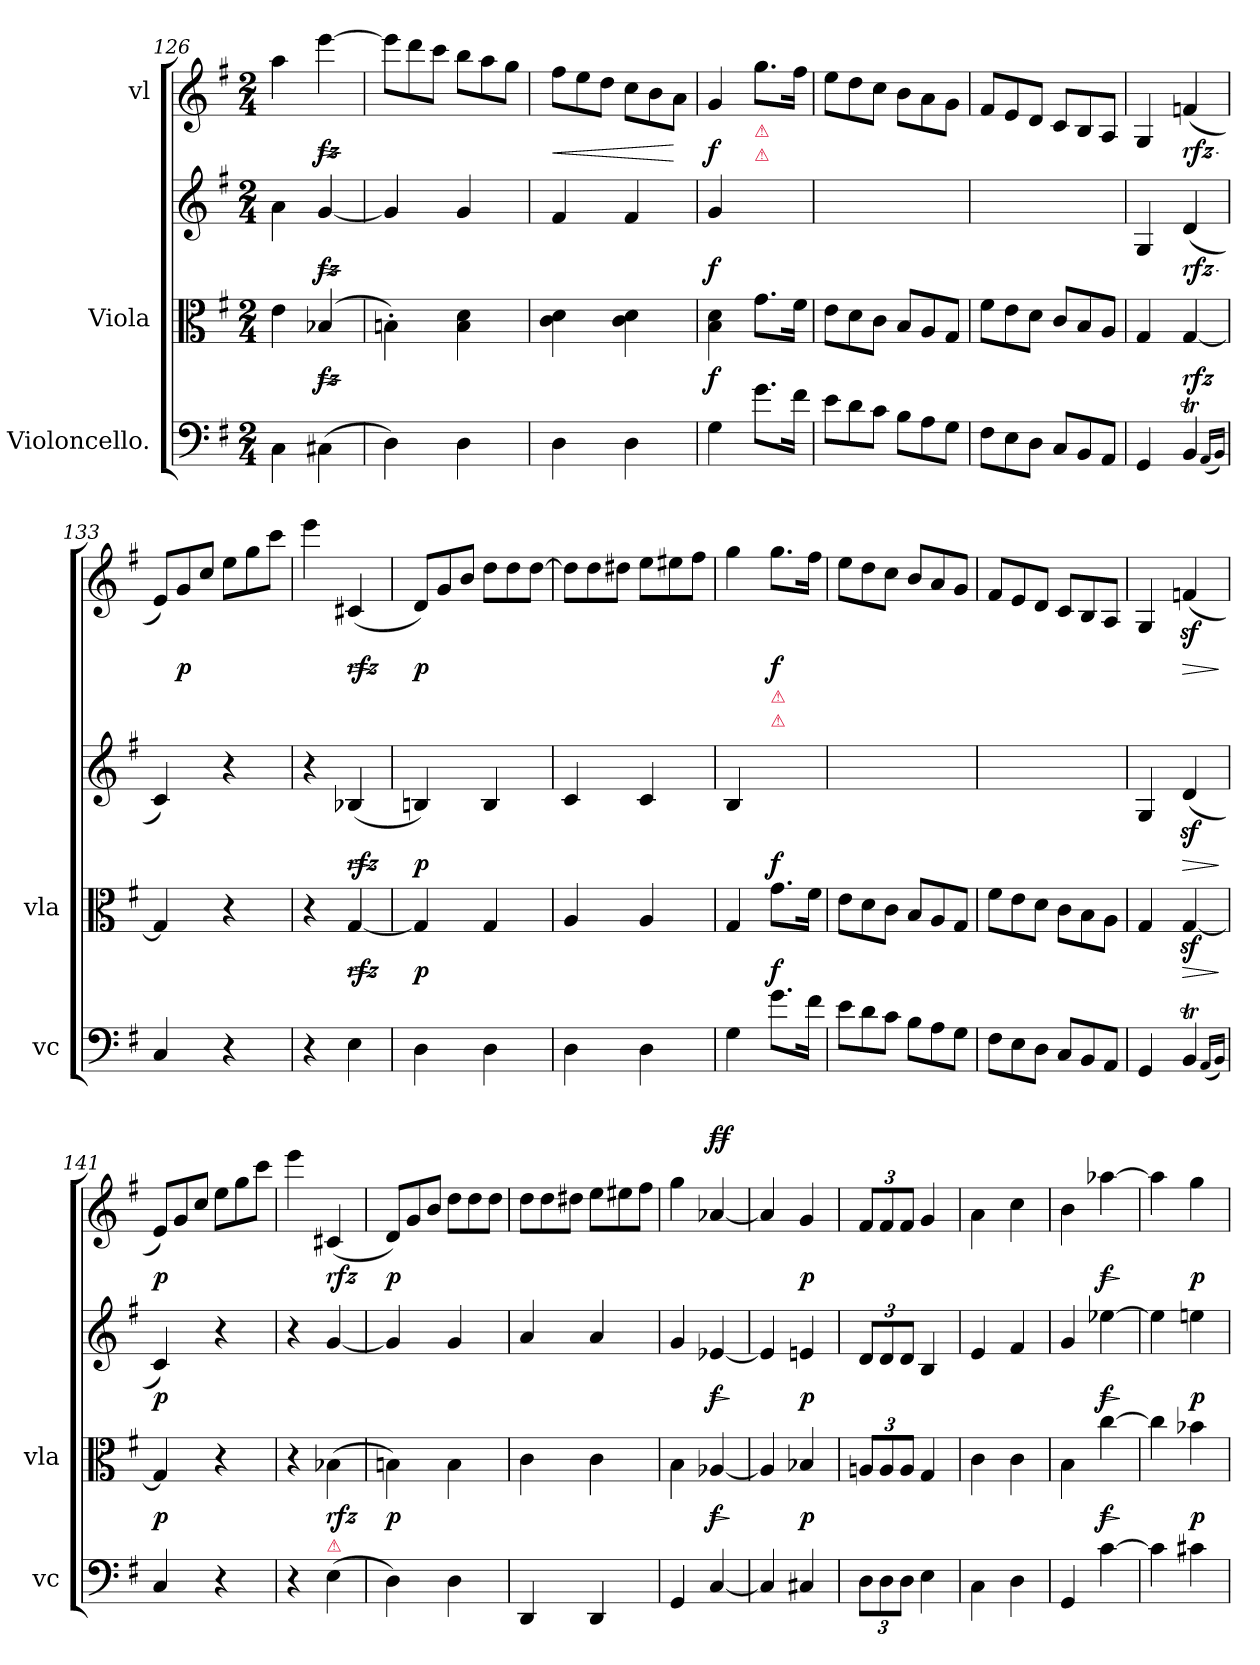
**kern	**kern	**dynam	**kern	**dynam	**kern	**dynam
*part4	*part3	*part3	*part2	*part2	*part1	*part1
*staff4	*staff3	*staff3	*staff2	*staff2	*staff1	*staff1
*I"Violoncello.	*I"Viola	*	*	*	*I"vl	*
*I'vc	*I'vla	*	*	*	*	*
*clefF4	*clefC3	*	*clefG2	*	*clefG2	*
*k[f#]	*k[f#]	*	*k[f#]	*	*k[f#]	*
*M2/4	*M2/4	*	*M2/4	*	*M2/4	*
=126	=126	=126	=126	=126	=126	=126
4C\	4e\	.	4a\	.	4aa\	.
!	!	!LO:HP:b	!	!LO:HP:b	!	!LO:HP:b
(4C#X\	(<4B-X/	> fz	[4g/	> fz	[4eee\	> fz
.	.	]	.	]	.	]
=127	=127	=127	=127	=127	=127	=127
*	*	*	*	*	*Xtuplet	*
4D\)	4Bn'\)	.	4g/]	.	12eee\L]	.
.	.	.	.	.	12ddd\	.
.	.	.	.	.	12ccc\J	.
4D\	4B\ 4d\	.	4g/	.	12bb\L	.
.	.	.	.	.	12aa\	.
.	.	.	.	.	12gg\J	.
=128	=128	=128	=128	=128	=128	=128
!	!	!	!	!	!	!LO:HP:b
4D\	4c\ 4d\	.	4f#/	.	12ff#\L	<
.	.	.	.	.	12ee\	.
.	.	.	.	.	12dd\J	.
4D\	4c\ 4d\	.	4f#/	.	12cc\L	.
.	.	.	.	.	12b\	.
.	.	.	.	.	12a\J	[
=129	=129	=129	=129	=129	=129	=129
4G\	4B\ 4d\	f	4g/	f	4g/	f
!	!	!	!LO:TX:a:color=crimson:t=⚠	!	!	!
!	!	!	!LO:TX:a:color=crimson:t=⚠	!	!	!
8.g\L	8.g\L	.	8.gg\Lyy	.	8.gg\L	.
16f#\Jk	16f#\Jk	.	16ff#\Jkyy	.	16ff#\Jk	.
=130	=130	=130	=130	=130	=130	=130
*Xtuplet	*Xtuplet	*	*Xtuplet	*	*	*
12e\L	12e\L	.	12ee\Lyy	.	12ee\L	.
12d\	12d\	.	12dd\yy	.	12dd\	.
12c\J	12c\J	.	12cc\Jyy	.	12cc\J	.
12B\L	12B/L	.	12b/Lyy	.	12b\L	.
12A\	12A/	.	12a/yy	.	12a\	.
12G\J	12G/J	.	12g/Jyy	.	12g\J	.
=131	=131	=131	=131	=131	=131	=131
12F#\L	12f#\L	.	12f#/Lyy	.	12f#/L	.
12E\	12e\	.	12e/yy	.	12e/	.
12D\J	12d\J	.	12d/Jyy	.	12d/J	.
12C/L	12c/L	.	12c/Lyy	.	12c/L	.
12BB/	12B/	.	12B/yy	.	12B/	.
12AA/J	12A/J	.	12A/Jyy	.	12A/J	.
=132	=132	=132	=132	=132	=132	=132
4GG/	4G/	.	4G/	.	4G/	.
!	!	!	!	!LO:HP:b	!	!LO:HP:b
4BBt/	[4G/	rfz	(4d/	> rfz	(4fn/	> rfz
(16qqAA/LL	.	.	.	.	.	.
16qqBB/JJ)	.	.	.	.	.	.
.	.	.	.	]	.	]
=133	=133	=133	=133	=133	=133	=133
4C/	4G/]	.	4c/)	.	12e/L)	.
.	.	.	.	.	12g/	p
.	.	.	.	.	12cc/J	.
4r	4r	.	4r	.	12ee\L	.
.	.	.	.	.	12gg\	.
.	.	.	.	.	12ccc\J	.
=134	=134	=134	=134	=134	=134	=134
4r	4r	.	4r	.	4eee\	.
!	!	!LO:HP:b	!	!LO:HP:b	!	!LO:HP:b
4E\	[4G/	> rfz	(4B-X/	> rfz	(4c#X/	> rfz
.	.	]	.	]	.	]
=135	=135	=135	=135	=135	=135	=135
4D\	4G/]	p	4Bn/)	p	12d/L)	p
.	.	.	.	.	12g/	.
.	.	.	.	.	12b/J	.
4D\	4G/	.	4B/	.	12dd\L	.
.	.	.	.	.	12dd\	.
.	.	.	.	.	[12dd\J	.
=136	=136	=136	=136	=136	=136	=136
4D\	4A/	.	4c/	.	12dd\L]	.
.	.	.	.	.	12dd\	.
.	.	.	.	.	12dd#X\J	.
4D\	4A/	.	4c/	.	12ee\L	.
.	.	.	.	.	12ee#X\	.
.	.	.	.	.	12ff#\J	.
=137	=137	=137	=137	=137	=137	=137
4G\	4G/	.	4B/	.	4gg\	.
!	!	!	!LO:TX:a:color=crimson:t=⚠	!	!	!
!	!	!	!LO:TX:a:color=crimson:t=⚠	!	!	!
8.g\L	8.g\L	f	8.gg\Lyy	f	8.gg\L	f
16f#\Jk	16f#\Jk	.	16ff#\Jkyy	.	16ff#\Jk	.
=138	=138	=138	=138	=138	=138	=138
12e\L	12e\L	.	12ee\Lyy	.	12ee\L	.
12d\	12d\	.	12dd\yy	.	12dd\	.
12c\J	12c\J	.	12cc\Jyy	.	12cc\J	.
12B\L	12B/L	.	12b/Lyy	.	12b/L	.
12A\	12A/	.	12a/yy	.	12a/	.
12G\J	12G/J	.	12g/Jyy	.	12g/J	.
=139	=139	=139	=139	=139	=139	=139
12F#\L	12f#\L	.	12f#/Lyy	.	12f#/L	.
12E\	12e\	.	12e/yy	.	12e/	.
12D\J	12d\J	.	12d/Jyy	.	12d/J	.
12C/L	12c\L	.	12c/Lyy	.	12c/L	.
12BB/	12B\	.	12B/yy	.	12B/	.
12AA/J	12A\J	.	12A/Jyy	.	12A/J	.
=140	=140	=140	=140	=140	=140	=140
4GG/	4G/	.	4G/	.	4G/	.
!	!	!LO:HP:b	!	!LO:HP:b	!	!LO:HP:b
4BBt/	[4Gz/	>	(4dz/	>	(4fnz/	>
(16qqAA/LL	.	.	.	.	.	.
16qqBB/JJ)	.	.	.	.	.	.
.	.	]	.	]	.	]
=141	=141	=141	=141	=141	=141	=141
4C/	4G/]	p	4c/)	p	12e/L)	p
.	.	.	.	.	12g/	.
.	.	.	.	.	12cc/J	.
4r	4r	.	4r	.	12ee\L	.
.	.	.	.	.	12gg\	.
.	.	.	.	.	12ccc\J	.
=142	=142	=142	=142	=142	=142	=142
4r	4r	.	4r	.	4eee\	.
!LO:TX:a:color=crimson:t=⚠	!	!	!	!	!	!
(4E\	(4B-X\	rfz	[4g/	.	(4c#X/	rfz
=143	=143	=143	=143	=143	=143	=143
4D\)	4Bn\)	p	4g/]	.	12d/L)	p
.	.	.	.	.	12g/	.
.	.	.	.	.	12b/J	.
4D\	4B\	.	4g/	.	12dd\L	.
.	.	.	.	.	12dd\	.
.	.	.	.	.	12dd\J	.
=144	=144	=144	=144	=144	=144	=144
4DD/	4c\	.	4a/	.	12dd\L	.
.	.	.	.	.	12dd\	.
.	.	.	.	.	12dd#X\J	.
4DD/	4c\	.	4a/	.	12ee\L	.
.	.	.	.	.	12ee#X\	.
.	.	.	.	.	12ff#\J	.
=145	=145	=145	=145	=145	=145	=145
4GG/	4B\	.	4g/	.	4gg\	.
!	!	!LO:HP:b	!	!LO:HP:b	!	!LO:HP:a
!	!	!	!	!	!	!LO:HP:n=1:b
!	!	!	!	!	!	!LO:DY:n=1:a
[4C/	[4A-X/	> f	[4e-X/	> f	[4a-X/	> > f f
.	.	]	.	]	.	] ]
=146	=146	=146	=146	=146	=146	=146
4C/]	4A-/]	.	4e-/]	.	4a-/]	.
4C#X/	4B-X/	p	4en/	p	4g/	p
=147	=147	=147	=147	=147	=147	=147
*tuplet	*tuplet	*	*tuplet	*	*tuplet	*
12D\L	12An/L	.	12d/L	.	12f#/L	.
12D\	12A/	.	12d/	.	12f#/	.
12D\J	12A/J	.	12d/J	.	12f#/J	.
4E\	4G/	.	4B/	.	4g/	.
=148	=148	=148	=148	=148	=148	=148
4C\	4c\	.	4e/	.	4a\	.
4D\	4c\	.	4f#/	.	4cc\	.
=149	=149	=149	=149	=149	=149	=149
4GG/	4B\	.	4g/	.	4b\	.
!	!	!LO:HP:b	!	!LO:HP:b	!	!LO:HP:b
[4c\	[4cc\	> f	[4ee-X\	> f	[4aa-X\	> f
.	.	]	.	]	.	]
=150	=150	=150	=150	=150	=150	=150
4c\]	4cc\]	.	4ee-\]	.	4aa-\]	.
4c#X\	4b-X\	p	4een\	p	4gg\	p
=	=	=	=	=	=	=
*-	*-	*-	*-	*-	*-	*-
